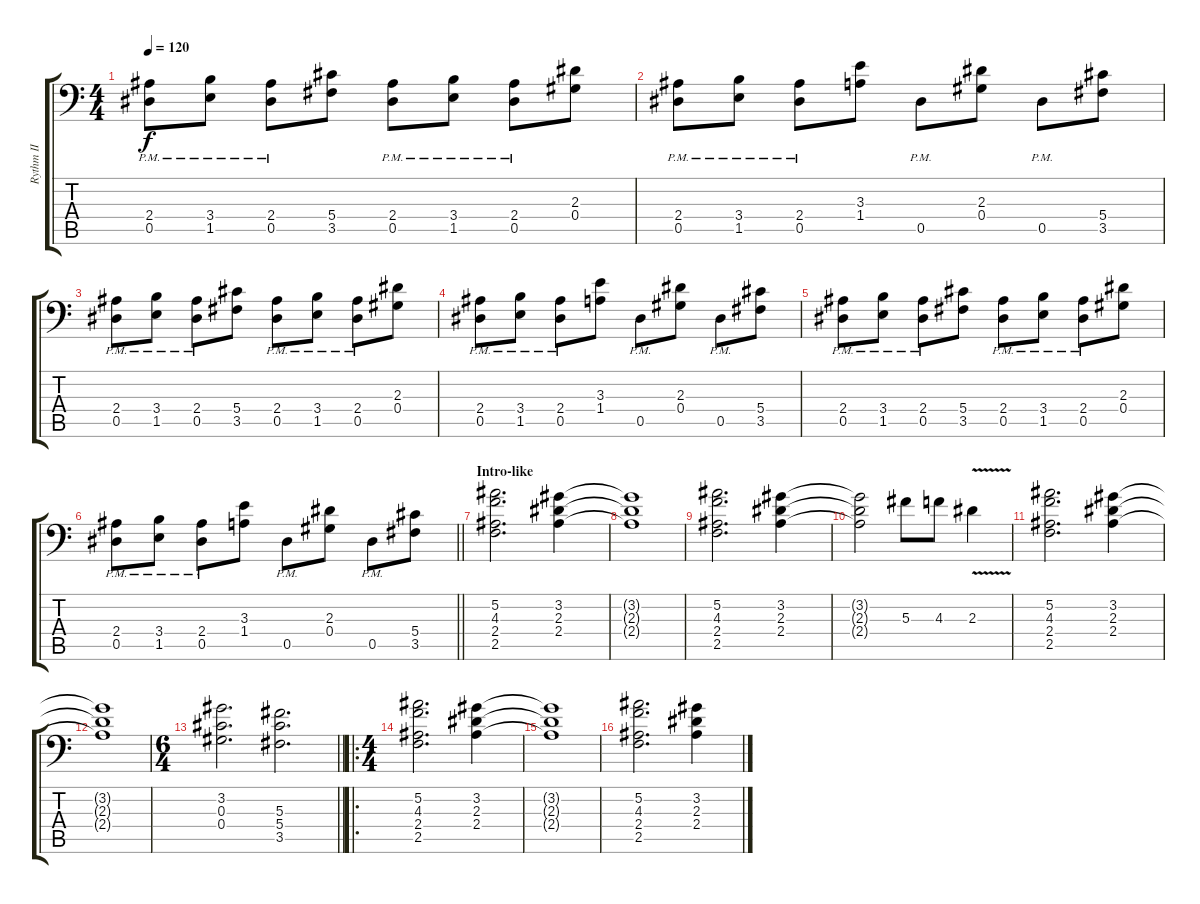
\track ("Rythm II" "Rythm II") {instrument distortionguitar}
\staff {score tabs}
\tuning (Bb3 F3 Db3 Ab2 Eb2 Bb1) {hide}
\ts (4 4)
\tempo 120
\clef f4
\ks c
(2.4{pm} 0.5{pm}).8{dy f} (3.4{pm} 1.5{pm}).8 (2.4{pm} 0.5{pm}).8 (5.4 3.5).8 (2.4{pm} 0.5{pm}).8 (3.4{pm} 1.5{pm}).8 (2.4{pm} 0.5{pm}).8 (2.3 0.4).8 |
(2.4{pm} 0.5{pm}).8 (3.4{pm} 1.5{pm}).8 (2.4{pm} 0.5{pm}).8 (3.3 1.4).8 0.5{pm}.8 (2.3 0.4).8 0.5{pm}.8 (5.4 3.5).8 |
(2.4{pm} 0.5{pm}).8 (3.4{pm} 1.5{pm}).8 (2.4{pm} 0.5{pm}).8 (5.4 3.5).8 (2.4{pm} 0.5{pm}).8 (3.4{pm} 1.5{pm}).8 (2.4{pm} 0.5{pm}).8 (2.3 0.4).8 |
(2.4{pm} 0.5{pm}).8 (3.4{pm} 1.5{pm}).8 (2.4{pm} 0.5{pm}).8 (3.3 1.4).8 0.5{pm}.8 (2.3 0.4).8 0.5{pm}.8 (5.4 3.5).8 |
(2.4{pm} 0.5{pm}).8 (3.4{pm} 1.5{pm}).8 (2.4{pm} 0.5{pm}).8 (5.4 3.5).8 (2.4{pm} 0.5{pm}).8 (3.4{pm} 1.5{pm}).8 (2.4{pm} 0.5{pm}).8 (2.3 0.4).8 |
\barLineRight lightlight
(2.4{pm} 0.5{pm}).8 (3.4{pm} 1.5{pm}).8 (2.4{pm} 0.5{pm}).8 (3.3 1.4).8 0.5{pm}.8 (2.3 0.4).8 0.5{pm}.8 (5.4 3.5).8 |
\section ("" "Intro-like")
(5.2 4.3 2.4 2.5).2{d} (3.2 2.3 2.4).4 |
(3.2{t} 2.3{t} 2.4{t}).1 |
(5.2 4.3 2.4 2.5).2{d} (3.2 2.3 2.4).4 |
(3.2{t} 2.3{t} 2.4{t}).2 5.3.8 4.3.8 2.3{v}.4 |
(5.2 4.3 2.4 2.5).2{d} (3.2 2.3 2.4).4 |
(3.2{t} 2.3{t} 2.4{t}).1 |
\ts (6 4)
\barLineRight lightlight
(3.2 0.3 0.4).2{d} (5.3 5.4 3.5).2{d} |
\ro
\ts (4 4)
(5.2 4.3 2.4 2.5).2{d} (3.2 2.3 2.4).4 |
(3.2{t} 2.3{t} 2.4{t}).1 |
(5.2 4.3 2.4 2.5).2{d} (3.2 2.3 2.4).4
